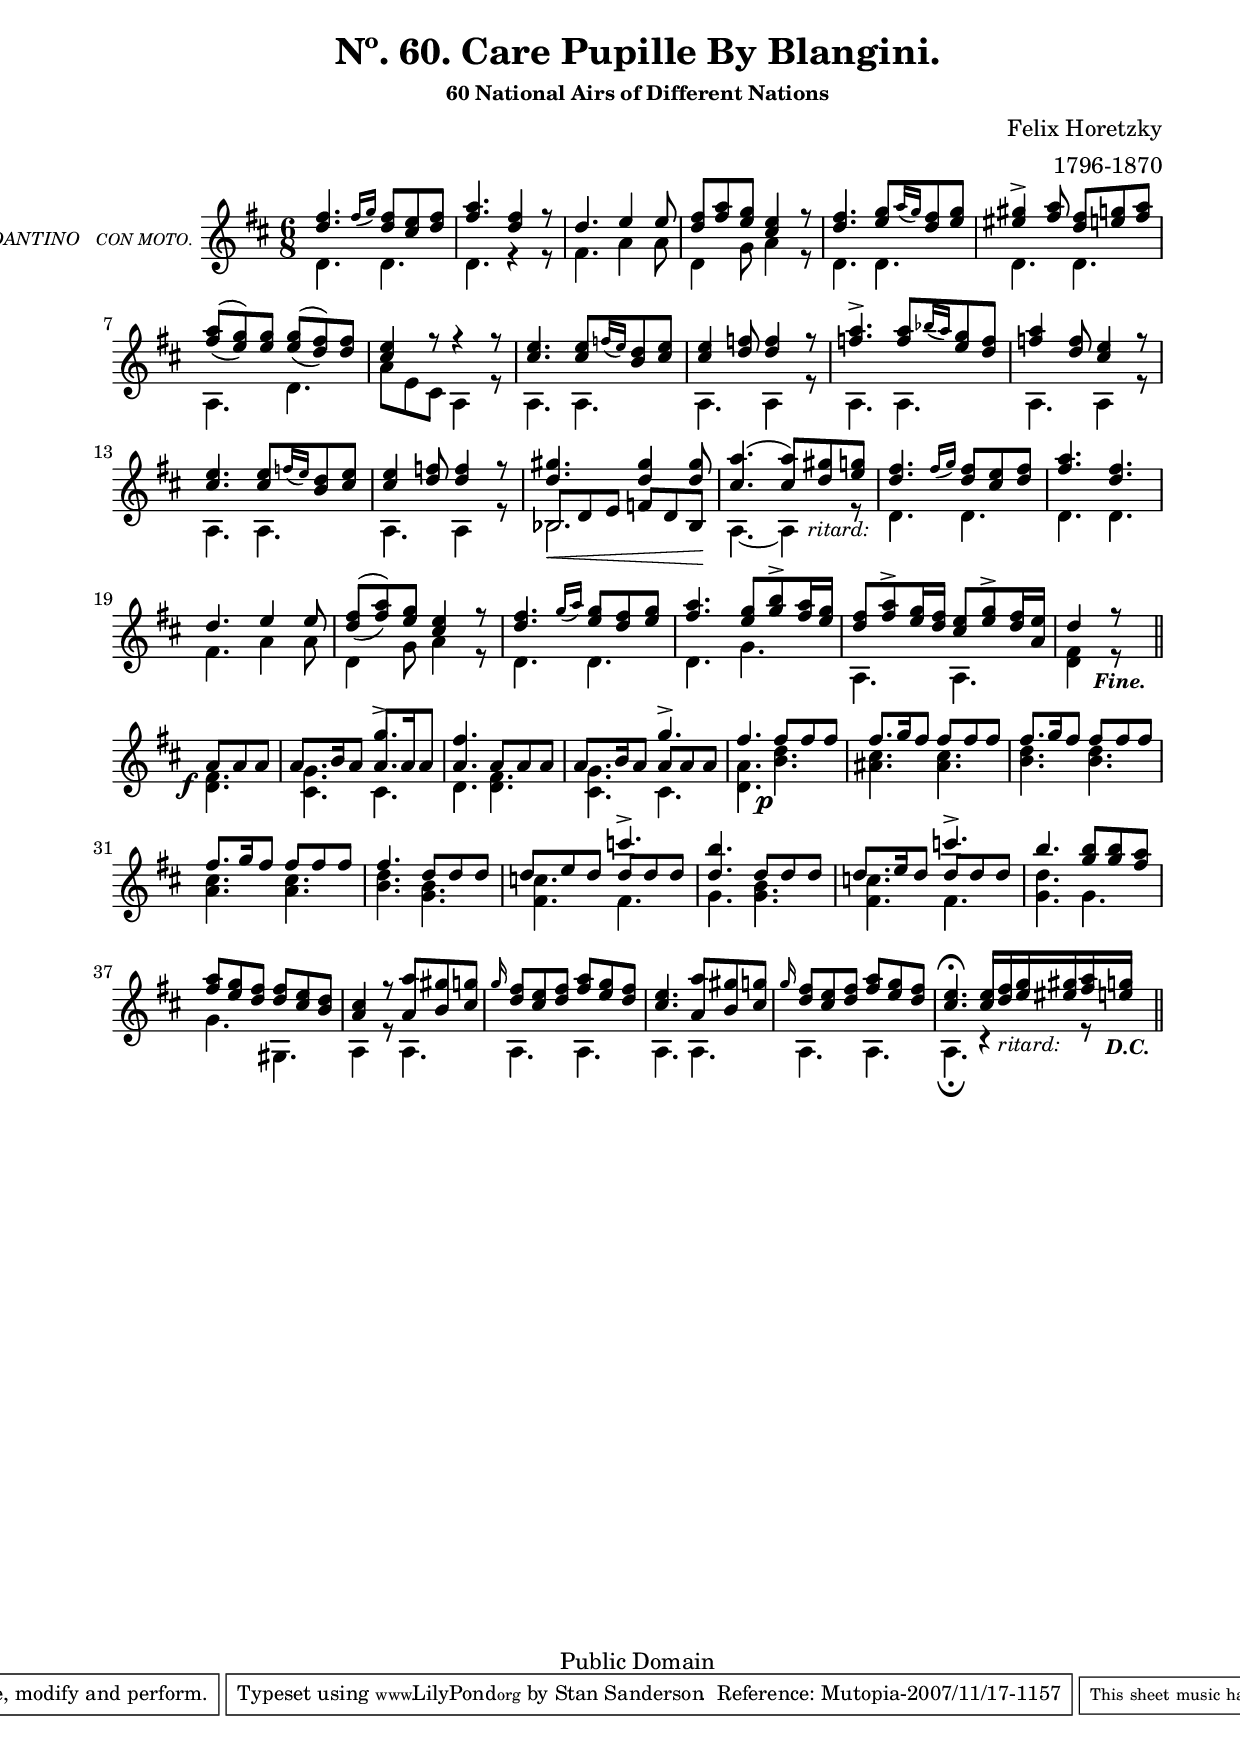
% Entered on Nov 12-13, 2007
\version "2.11.34"
%#(set-global-staff-size 17) 

\paper {
%	#(set-paper-size "a4")
%	#(set-paper-size "letter")
	left-margin = 0.75 \in
	line-width = 7.0 \in
%	between-system-padding = #4.0
	between-system-space = #22.0
	ragged-last-bottom = ##t 
	ragged-bottom = ##f
}

\header {
	title = "Nº. 60. Care Pupille By Blangini."
	subtitle = ""
	subsubtitle = "60 National Airs of Different Nations"
	composer = \markup{\column \right-align 
	{\line {Felix Horetzky} 1796-1870}}
	meter = ""
% MUTOPIA
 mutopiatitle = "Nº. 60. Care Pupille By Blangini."
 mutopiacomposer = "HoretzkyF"
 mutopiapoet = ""
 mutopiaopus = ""
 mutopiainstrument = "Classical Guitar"
 date = "unk"
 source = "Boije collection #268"
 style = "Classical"
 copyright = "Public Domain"
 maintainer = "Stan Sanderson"
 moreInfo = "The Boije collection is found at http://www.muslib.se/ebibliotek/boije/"
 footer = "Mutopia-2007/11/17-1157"
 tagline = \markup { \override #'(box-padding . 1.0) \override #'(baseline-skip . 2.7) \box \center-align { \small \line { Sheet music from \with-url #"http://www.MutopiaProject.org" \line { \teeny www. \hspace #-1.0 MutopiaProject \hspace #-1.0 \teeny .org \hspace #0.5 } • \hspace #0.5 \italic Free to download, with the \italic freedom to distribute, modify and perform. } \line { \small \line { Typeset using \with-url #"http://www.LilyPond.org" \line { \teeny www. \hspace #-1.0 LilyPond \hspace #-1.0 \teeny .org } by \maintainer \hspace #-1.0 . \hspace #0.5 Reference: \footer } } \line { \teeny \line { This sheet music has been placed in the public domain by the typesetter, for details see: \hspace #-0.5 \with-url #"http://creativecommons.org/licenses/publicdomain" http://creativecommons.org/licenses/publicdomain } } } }
}

%%%%%%%%%%%%%%%%%%%%%%%%%%%%%%%%%%%%
%%
%% Source & comments
%%	
%%  	Felix Horetzky was born in Horyszów Ruski, Poland, January 1, 1796.
%%	Little is known about he came to the guitar. He traveled to Vienna
%%	to study under master guitarrist, Mauro Giuliani. He traveled
%%  	extensively in Europe as a concert performer and teacher. He wrote
%%  	between 100 and 150 pieces for the guitar. He died in Edinburgh
%%  	on October 6, 1870.
%%
%%	This piece is from #268, "60 National Airs of Different Nations",
%%	in the Boije collection and is in the public domain.
%%	
%%	<http://www.muslib.se/ebibliotek/boije/>
%%	Publisher: Chappell (London), no date given.
%%
%%	Carl Boije (1849-1923) was an amateur guitarist whose vast collection
%%	was donated to the State Library of Sweden after his death.
%%
%%	The dynamic markings for the most part follow the original score; obvious
%%	notation errors have been corrected.
%%
%%%%%%%%%%%%%%%%%%%%%%%%%%%%%%%%%%%%

\include "english.ly"

%%%% shortcuts

dol = \markup { \smaller\italic "dolce."}
cres = \markup{\smaller\italic"cresc:"}
cress = \markup{\tiny\smaller\italic"cresc:"}
espr = \markup{\smaller\italic"espres:"}
rit = \markup{\smaller\italic"ritard:"}
atem = \markup{\smaller\italic"a tempo:"}
smz = \markup{\smaller\italic"smorz:"} % smorzando
showTup = { \override TupletNumber #'transparent = ##f
		\override TupletBracket #'transparent = ##f }
hideTup = { \override TupletNumber #'transparent = ##t
		\override TupletBracket #'transparent = ##t }
seg = \markup {\smaller \smaller \musicglyph #"scripts.segno"}
cod = \markup {\smaller \vcenter "to" \hspace #0.7 \smaller \vcenter \musicglyph #"scripts.coda"}
toseg = \markup { \bold \vcenter "to" \hspace #0.7 \vcenter \smaller \musicglyph #"scripts.segno" }
fin = \markup {\smaller \bold \italic "Fine."}		
I = \once \override NoteColumn #'ignore-collision = ##t
sdu = \once \override Stem #'direction = #UP
sdd = \once \override Stem #'direction = #DOWN
sd = \slurDown
su = \slurUp
sstm = \override Stem #'length-fraction = #0.6

%% End shortcuts


%%%%%%%%%%
%% Reminders
%
%    \once \override DynamicText #'extra-offset = #'(-3.75 . 5.5)
%    \once \override TextScript #'extra-offset = #'( 0.8 . -2.3 )
%    \once \override Stem #'length-fraction = #0.8
%    \once \override Beam #'positions = #'(-2.2 . -3.0)
%
%%%%%%%%%%

upper = \relative c''{
	\set Staff.instrumentName=\markup{ \center-align 
	{\smaller\bold "Nº. 60.  " \smaller\smaller\italic "ANDANTINO  " 
	\tiny\smaller\italic "CON MOTO. "}}
	<fs d>4. \grace{\sd fs16[( g])} <fs d>8 <e cs> <fs d> |
	<a fs>4. <fs d>4 r8 |
	d4. e4 e8 |
	<fs d> <a fs> <g e> <e cs>4 r8 |
	<fs d>4. 
	\once \override Beam #'positions = #'( 5.3 . 5.3)
	<g e>8[ \grace {\override Stem #'length-fraction = #0.7
	a16[( g]) \su} <fs d>8 <g e>] |
	<gs es>4-> <a fs>8 <fs d> <g e> <a fs> |
	\set doubleSlurs = ##t
	<a fs>( <g e>) <g e> <g e>( <fs d>) <fs d> |
	\set doubleSlurs = ##f
	<e cs>4 r8 r4 r8 |
	<e cs>4.
	\once \override Beam #'positions = #'( 4.3 . 4.3)
	<e cs>8[ \grace{\override Stem #'length-fraction = #0.7
	\sd f16[( e])} <d b>8 <e cs>] |
	<e cs>4 <f d>8 <f d>4 r8 |
	<a f>4.-> 
	\once \override Beam #'positions = #'( 6.0 . 5.6)
	<a f>8[ \grace{\override Stem #'length-fraction = #0.7
	bf16[( a])} <g e>8 <f d>] |
	<a f>4 <f d>8 <e cs>4 r8 |
	<e cs>4. 
	\once \override Beam #'positions = #'( 4.3 . 4.3)
	<e cs>8[ \grace{\override Stem #'length-fraction = #0.7
	f16[( e]) \su } <d b>8 <e cs>] |
	<e cs>4 <f d>8 <f d>4 r8 |
	\I <gs d>4. \I <gs d>4 \I <gs d>8 |
	<a cs,>4.(  <a cs,>8) 
	\once \override TextScript #'extra-offset = #'( -1.0 . -0.0 )
		<gs d>_\rit <g e> |
	<fs d>4. \grace{\sd fs16[( g])\su} <fs d>8 <e cs> <fs d> |
	<a fs>4. <fs d> |
	d4. e4 e8 |
	\set doubleSlurs = ##t
	<fs d>( <a fs>) <g e> <e cs>4 r8 |
	\set doubleSlurs = ##f
	<fs d>4. \grace{\sd g16[( a])\su} <g e>8 <fs d> <g e> |
	<a fs>4. <g e>8[ <b g>-> <a fs>16 <g e>] |
	<fs d>8[ <a fs>-> <g e>16 <fs d>] <e cs>8[ <g e>-> <fs d>16 <e a,>] |
	d4 \once \override TextScript #'extra-offset = #'( -1.6 . -0.0 )
		r8_\fin \bar "||" \break
	
	a8 a a |
	a8. b16 a8 \I g'4.-> |
	<fs a,>4. a,8 a a |
	a8. b16 a8 \I g'4.-> |
	fs4. fs8 fs fs |
	fs8. g16 fs8 fs fs fs |
	fs8. g16 fs8 fs fs fs |
	fs8. g16 fs8 fs fs fs |
	fs4. d8 d d |
	d e d \I c'4.-> |
	<b d,>4. d,8 d d |
	d8. e16 d8 \I c'4.-> |
	b4. <b g>8 <b g> <a fs> |
	<a fs> <g e> <fs d> <fs d> <e cs> <d b> |
	<cs a>4 r8 <a'a,>8 <gs b,> <g cs,> |
	\grace g16 <fs d>8 <e cs> <fs d> <a fs> <g e> <fs d> |
	<e cs>4. <a a,>8 <gs b,> <g cs,> |
	\grace g16 <fs d>8 <e cs> <fs d> <a fs> <g e> <fs d> |
	<e cs>4.\fermata  <e cs>16[ <fs d>_\rit <g e> <gs es> <a fs> 
	\once \override TextScript #'extra-offset = #'( -1.2 . -0.3 )<g e>]
	_\markup{\smaller\bold\italic "D.C."}|
}

lower = \relative c' { 
	\override Staff.NoteCollision #'merge-differently-headed = ##t
	\set fingeringOrientations = #'(left)	
	d4. d |
	d r4 r8 |
	fs4. a4 a8 |
	d,4 g8 a4 r8 |
	d,4. d |
	d d |
	a d |
	a'8 e cs a4 r8 |
	a4. a |
	a a4 r8 |
	a4. a | 
	a a4 r8 |
	a4. a |
	a a4 r8 |
	<<{
	\override Stem #'length-fraction = #0.6
	\override Staff.NoteCollision #'merge-differently-headed = ##t
	\override Staff.NoteCollision #'merge-differently-dotted = ##t
	bf8_\< d e f d bf\!}
		\\{bf2.}>> |
	a4. ~ a4 r8 |
	d4. d |
	d d |
	fs a4 a8 |
	d,4 g8 a4 r8 |
	d,4. d |
	d g |
	a, a |
	<fs'd>4 r8
	
	\once \override DynamicText #'extra-offset = #'(-2.5 . 2.5)
	<fs d>4._\f |
	<g cs,> <<{\sstm a8. a16 a8}\\{cs,4.}>> |
	d <fs d> |
	<g cs,> <<{\sstm a8 a a}\\{cs,4.}>> |
	<a' d,>4. 
	\once \override DynamicText #'extra-offset = #'(-1.5 . 0.5)
	<d b>4._\p
	<cs as>4. <cs as> |
	<d b> <d b> |
	<cs a> <cs a> |
	<d b> <b g> |
	<c fs,> <<{\sstm d8 d d}\\{fs,4.}>> |
	g4. <b g> |
	<c fs,> <<{\sstm d8 d d}\\{fs,4.}>> |
	<d' g,>4. g, |
	g gs, |
	a4 r8 a4. |
	a a |
	a a |
	a a |
	a_\fermata r4 r8
}

staffClassicalGuitar = \new Staff  {
		\time 6/8
		\key d \major
		\set Staff.connectArpeggios = ##t
		\set Staff.midiInstrument="acoustic guitar (nylon)"
		\override Staff.NoteCollision #'merge-differently-dotted = ##t
		\override Staff.NoteCollision #'merge-differently-headed = ##t
		<<
			\new Voice = A { \voiceOne  \upper }
			\new Voice = C { \voiceFour  \lower }
		>>
		\bar "||"   %%  "|."
}

\score { 
		<<
			\staffClassicalGuitar
		>>
		}
		
\layout  {\context {
   \Staff
   \consists Span_arpeggio_engraver
 } }

\score {
	\unfoldRepeats
	\staffClassicalGuitar
	\midi {
		\context {
			\Score
			tempoWholesPerMinute = #(ly:make-moment 80 4)
		}
		\context {
			\Voice
			\remove "Dynamic_performer"
	    }
    }
}
